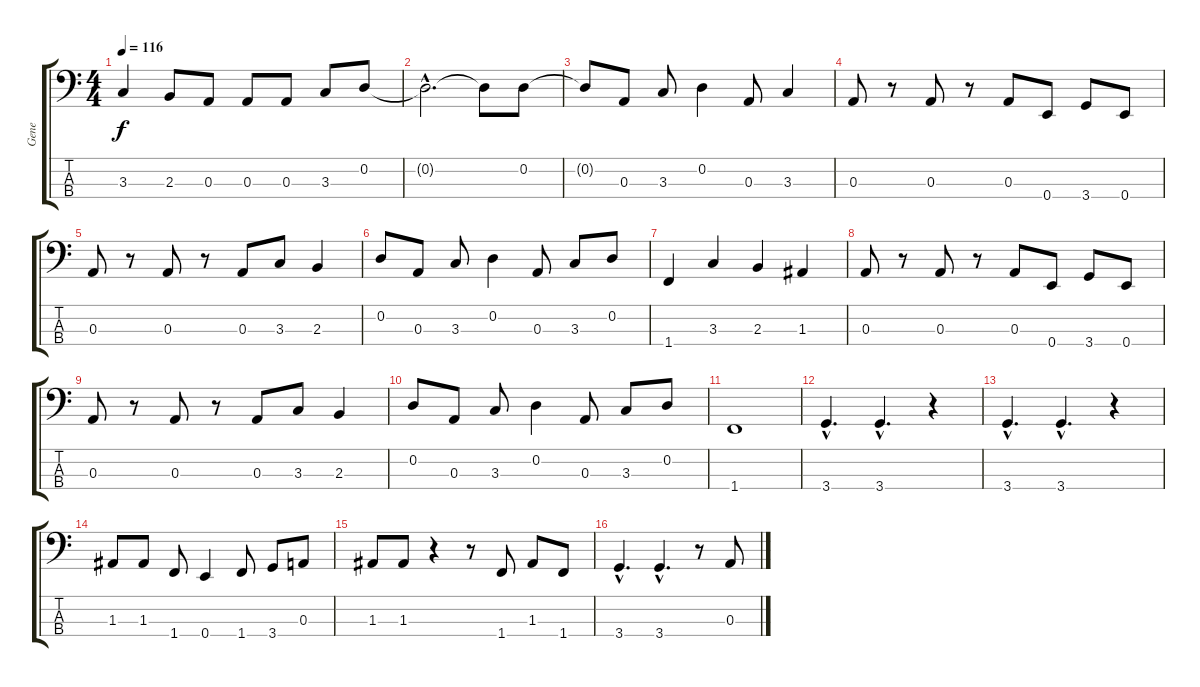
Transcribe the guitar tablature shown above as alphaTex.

\track ("Gene" "Gene") {instrument electricbasspick}
\staff {score tabs}
\tuning (G2 D2 A1 E1) {hide}
\ts (4 4)
\tempo 116
\clef f4
\ks c
3.3{t}.4{dy f} 2.3.8 0.3.8 0.3.8 0.3.8 3.3.8 0.2.8 |
0.2{hac t}.2{d} 0.2{t}.8 0.2.8 |
0.2{t}.8 0.3.8 3.3.8 0.2.4 0.3.8 3.3.4 |
0.3.8 r.8 0.3.8 r.8 0.3.8 0.4.8 3.4.8 0.4.8 |
0.3.8 r.8 0.3.8 r.8 0.3.8 3.3.8 2.3.4 |
0.2.8 0.3.8 3.3.8 0.2.4 0.3.8 3.3.8 0.2.8 |
1.4.4 3.3.4 2.3.4 1.3.4 |
0.3.8 r.8 0.3.8 r.8 0.3.8 0.4.8 3.4.8 0.4.8 |
0.3.8 r.8 0.3.8 r.8 0.3.8 3.3.8 2.3.4 |
0.2.8 0.3.8 3.3.8 0.2.4 0.3.8 3.3.8 0.2.8 |
1.4.1 |
3.4{hac}.4{d} 3.4{hac}.4{d} r.4 |
3.4{hac}.4{d} 3.4{hac}.4{d} r.4 |
1.3.8 1.3.8 1.4.8 0.4.4 1.4.8 3.4.8 0.3.8 |
1.3.8 1.3.8 r.4 r.8 1.4.8 1.3.8 1.4.8 |
3.4{hac}.4{d} 3.4{hac}.4{d} r.8 0.3.8
